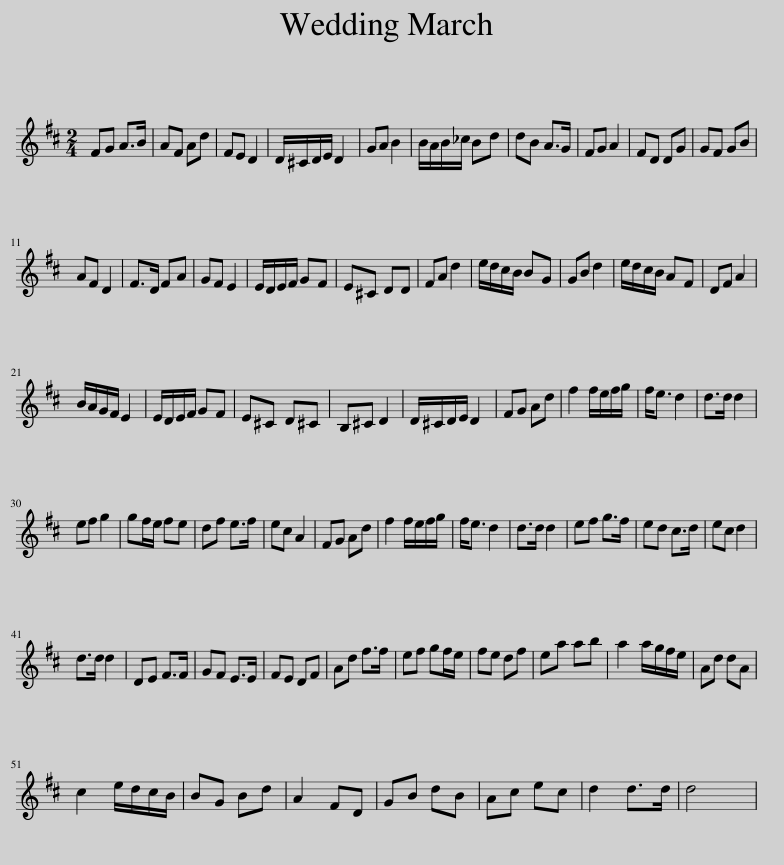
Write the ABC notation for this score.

X:1
L:1/8
M:2/4
I:linebreak $
K:D
V:1 treble
V:1
 FG A>B | AF Ad | FE D2 | D/^C/D/E/ D2 | GA B2 | %5
 B/A/B/_c/ Bd | dB A>G | FG A2 | FD DG | GF GB |$ %10
 AF D2 | F>D FA | GF E2 | E/D/E/F/ GF | E^C DD | %15
 FA d2 | e/d/c/B/ BG | GB d2 | e/d/c/B/ AF | DF A2 |$ %20
 B/A/G/F/ E2 | E/D/E/F/ GF | E^C D^C | B,^C D2 | D/^C/D/E/ D2 | %25
 FG Ad | f2 f/e/f/g/ | f<e d2 | d>d d2 |$ ef g2 | %30
 gf/e/ fe | df e>f | ec A2 | FG Ad | f2 f/e/f/g/ | %35
 f<e d2 | d>d d2 | ef g>f | ed c>d | ec d2 |$ %40
 d>d d2 | DE F>F | GF E>E | FE DF | Ad f>f | %45
 ef gf/e/ | fe df | ea ab | a2 a/g/f/e/ | Ad dA |$ %50
 c2 e/d/c/B/ | BG Bd | A2 FD | GB dB | Ac ec | %55
 d2 d>d | d4 | %57
